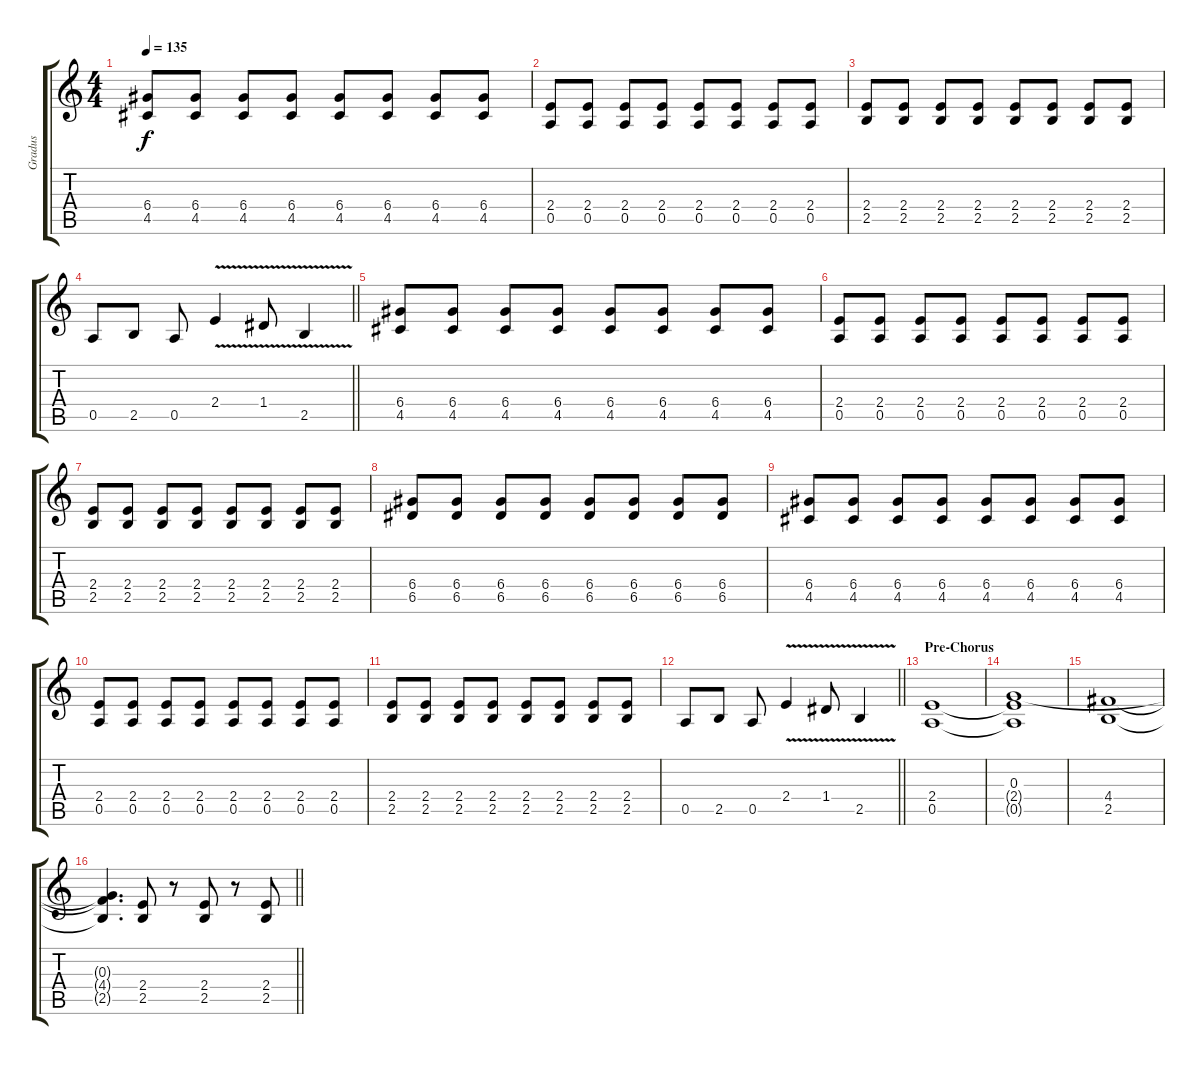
\track ("Gradus" "Gradus") {instrument distortionguitar}
\staff {score tabs}
\tuning (E4 B3 G3 D3 A2 E2) {hide}
\ts (4 4)
\tempo 135
\clef g2
\ks c
(6.4 4.5).8{dy f instrument overdrivenguitar} (6.4 4.5).8 (6.4 4.5).8 (6.4 4.5).8 (6.4 4.5).8 (6.4 4.5).8 (6.4 4.5).8 (6.4 4.5).8 |
(2.4 0.5).8 (2.4 0.5).8 (2.4 0.5).8 (2.4 0.5).8 (2.4 0.5).8 (2.4 0.5).8 (2.4 0.5).8 (2.4 0.5).8 |
(2.4 2.5).8 (2.4 2.5).8 (2.4 2.5).8 (2.4 2.5).8 (2.4 2.5).8 (2.4 2.5).8 (2.4 2.5).8 (2.4 2.5).8 |
\barLineRight lightlight
0.5.8 2.5.8 0.5.8 2.4{v}.4 1.4{v}.8 2.5{v}.4 |
(6.4 4.5).8{instrument overdrivenguitar} (6.4 4.5).8 (6.4 4.5).8 (6.4 4.5).8 (6.4 4.5).8 (6.4 4.5).8 (6.4 4.5).8 (6.4 4.5).8 |
(2.4 0.5).8 (2.4 0.5).8 (2.4 0.5).8 (2.4 0.5).8 (2.4 0.5).8 (2.4 0.5).8 (2.4 0.5).8 (2.4 0.5).8 |
(2.4 2.5).8 (2.4 2.5).8 (2.4 2.5).8 (2.4 2.5).8 (2.4 2.5).8 (2.4 2.5).8 (2.4 2.5).8 (2.4 2.5).8 |
(6.4 6.5).8 (6.4 6.5).8 (6.4 6.5).8 (6.4 6.5).8 (6.4 6.5).8 (6.4 6.5).8 (6.4 6.5).8 (6.4 6.5).8 |
(6.4 4.5).8{instrument overdrivenguitar} (6.4 4.5).8 (6.4 4.5).8 (6.4 4.5).8 (6.4 4.5).8 (6.4 4.5).8 (6.4 4.5).8 (6.4 4.5).8 |
(2.4 0.5).8 (2.4 0.5).8 (2.4 0.5).8 (2.4 0.5).8 (2.4 0.5).8 (2.4 0.5).8 (2.4 0.5).8 (2.4 0.5).8 |
(2.4 2.5).8 (2.4 2.5).8 (2.4 2.5).8 (2.4 2.5).8 (2.4 2.5).8 (2.4 2.5).8 (2.4 2.5).8 (2.4 2.5).8 |
\barLineRight lightlight
0.5.8 2.5.8 0.5.8 2.4{v}.4 1.4{v}.8 2.5{v}.4 |
\section ("" "Pre-Chorus")
(2.4 0.5).1 |
(0.3 2.4{t} 0.5{t}).1 |
(4.4 2.5).1 |
\barLineRight lightlight
(0.3{t} 4.4{t} 2.5{t}).4{d} (2.4 2.5).8 r.8 (2.4 2.5).8 r.8 (2.4 2.5).8
